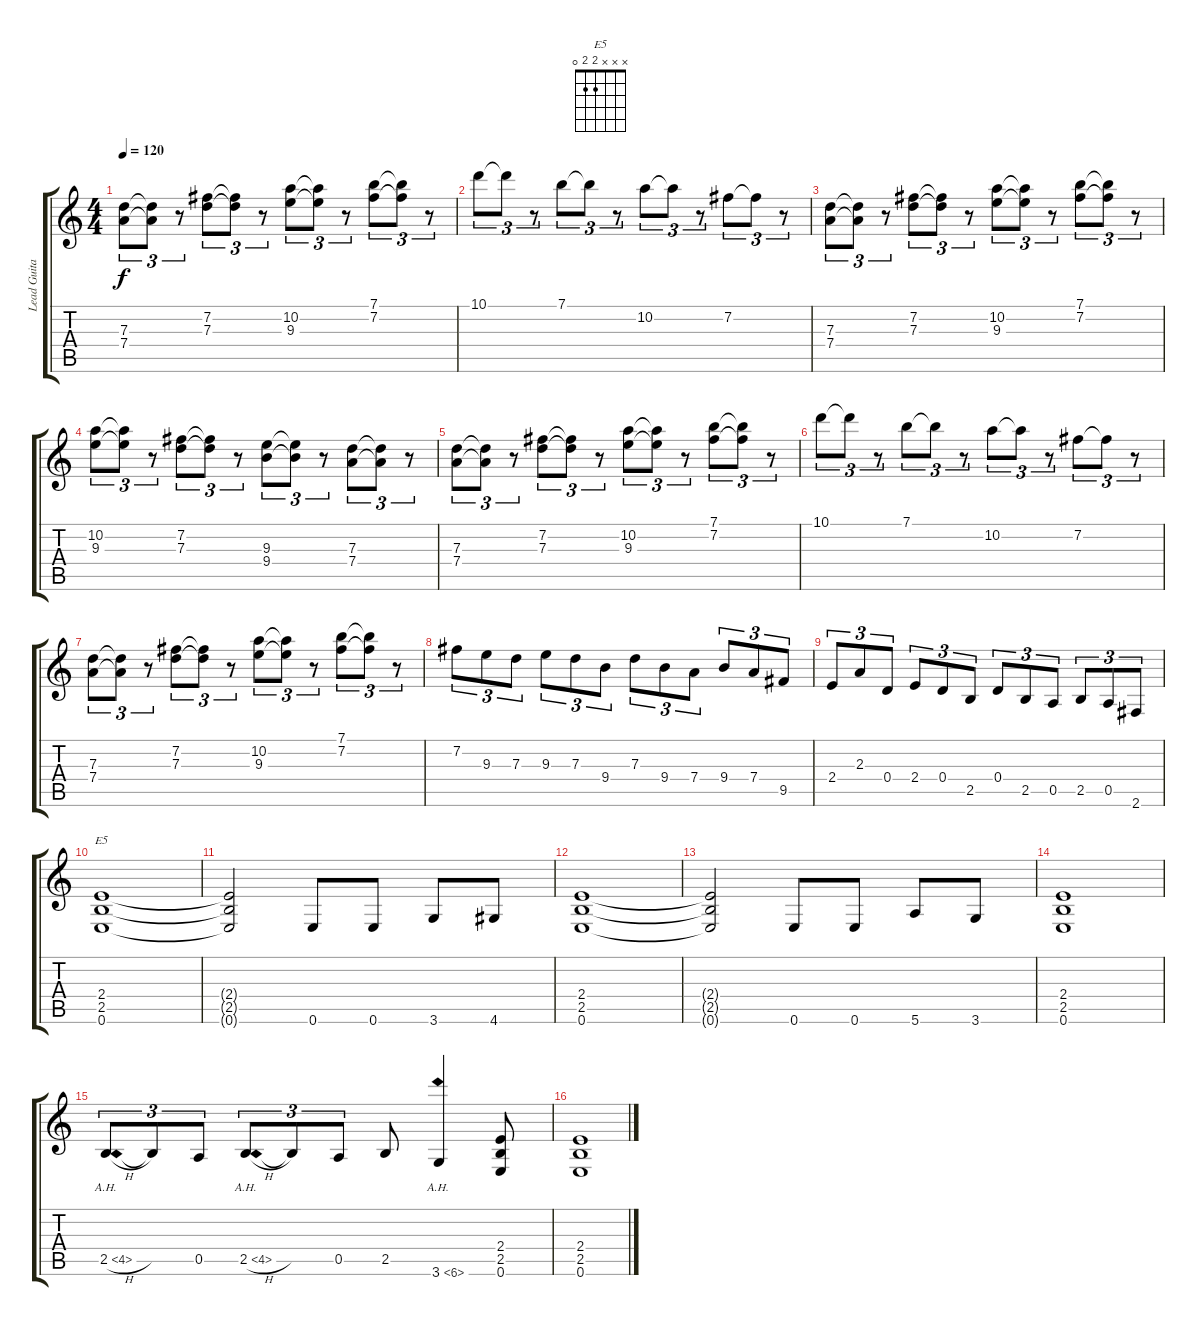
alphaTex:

\track ("Lead Guitar1" "Lead Guita") {instrument overdrivenguitar}
\staff {score tabs}
\tuning (E4 B3 G3 D3 A2 E2) {hide}
\chord ("E5" x x x 2 2 0)
\ts (4 4)
\tempo 120
\clef g2
\ks c
(7.3 7.4).8{tu (3 2) dy f} (7.3{t} 7.4{t}).8{tu (3 2)} r.8{tu (3 2)} (7.2 7.3).8{tu (3 2)} (7.2{t} 7.3{t}).8{tu (3 2)} r.8{tu (3 2)} (10.2 9.3).8{tu (3 2)} (10.2{t} 9.3{t}).8{tu (3 2)} r.8{tu (3 2)} (7.1 7.2).8{tu (3 2)} (7.1{t} 7.2{t}).8{tu (3 2)} r.8{tu (3 2)} |
10.1.8{tu (3 2)} 10.1{t}.8{tu (3 2)} r.8{tu (3 2)} 7.1.8{tu (3 2)} 7.1{t}.8{tu (3 2)} r.8{tu (3 2)} 10.2.8{tu (3 2)} 10.2{t}.8{tu (3 2)} r.8{tu (3 2)} 7.2.8{tu (3 2)} 7.2{t}.8{tu (3 2)} r.8{tu (3 2)} |
(7.3 7.4).8{tu (3 2)} (7.3{t} 7.4{t}).8{tu (3 2)} r.8{tu (3 2)} (7.2 7.3).8{tu (3 2)} (7.2{t} 7.3{t}).8{tu (3 2)} r.8{tu (3 2)} (10.2 9.3).8{tu (3 2)} (10.2{t} 9.3{t}).8{tu (3 2)} r.8{tu (3 2)} (7.1 7.2).8{tu (3 2)} (7.1{t} 7.2{t}).8{tu (3 2)} r.8{tu (3 2)} |
(10.2 9.3).8{tu (3 2)} (10.2{t} 9.3{t}).8{tu (3 2)} r.8{tu (3 2)} (7.2 7.3).8{tu (3 2)} (7.2{t} 7.3{t}).8{tu (3 2)} r.8{tu (3 2)} (9.3 9.4).8{tu (3 2)} (9.3{t} 9.4{t}).8{tu (3 2)} r.8{tu (3 2)} (7.3 7.4).8{tu (3 2)} (7.3{t} 7.4{t}).8{tu (3 2)} r.8{tu (3 2)} |
(7.3 7.4).8{tu (3 2)} (7.3{t} 7.4{t}).8{tu (3 2)} r.8{tu (3 2)} (7.2 7.3).8{tu (3 2)} (7.2{t} 7.3{t}).8{tu (3 2)} r.8{tu (3 2)} (10.2 9.3).8{tu (3 2)} (10.2{t} 9.3{t}).8{tu (3 2)} r.8{tu (3 2)} (7.1 7.2).8{tu (3 2)} (7.1{t} 7.2{t}).8{tu (3 2)} r.8{tu (3 2)} |
10.1.8{tu (3 2)} 10.1{t}.8{tu (3 2)} r.8{tu (3 2)} 7.1.8{tu (3 2)} 7.1{t}.8{tu (3 2)} r.8{tu (3 2)} 10.2.8{tu (3 2)} 10.2{t}.8{tu (3 2)} r.8{tu (3 2)} 7.2.8{tu (3 2)} 7.2{t}.8{tu (3 2)} r.8{tu (3 2)} |
(7.3 7.4).8{tu (3 2)} (7.3{t} 7.4{t}).8{tu (3 2)} r.8{tu (3 2)} (7.2 7.3).8{tu (3 2)} (7.2{t} 7.3{t}).8{tu (3 2)} r.8{tu (3 2)} (10.2 9.3).8{tu (3 2)} (10.2{t} 9.3{t}).8{tu (3 2)} r.8{tu (3 2)} (7.1 7.2).8{tu (3 2)} (7.1{t} 7.2{t}).8{tu (3 2)} r.8{tu (3 2)} |
7.2.8{tu (3 2)} 9.3.8{tu (3 2)} 7.3.8{tu (3 2)} 9.3.8{tu (3 2)} 7.3.8{tu (3 2)} 9.4.8{tu (3 2)} 7.3.8{tu (3 2)} 9.4.8{tu (3 2)} 7.4.8{tu (3 2)} 9.4.8{tu (3 2)} 7.4.8{tu (3 2)} 9.5.8{tu (3 2)} |
2.4.8{tu (3 2)} 2.3.8{tu (3 2)} 0.4.8{tu (3 2)} 2.4.8{tu (3 2)} 0.4.8{tu (3 2)} 2.5.8{tu (3 2)} 0.4.8{tu (3 2)} 2.5.8{tu (3 2)} 0.5.8{tu (3 2)} 2.5.8{tu (3 2)} 0.5.8{tu (3 2)} 2.6.8{tu (3 2)} |
(2.4 2.5 0.6).1{ch "E5"} |
(2.4{t} 2.5{t} 0.6{t}).2 0.6.8 0.6.8 3.6.8 4.6.8 |
(2.4 2.5 0.6).1 |
(2.4{t} 2.5{t} 0.6{t}).2 0.6.8 0.6.8 5.6.8 3.6.8 |
(2.4 2.5 0.6).1 |
2.5{ah 2 h}.8{tu (3 2)} 2.5{t}.8{tu (3 2)} 0.5.8{tu (3 2)} 2.5{ah 2 h}.8{tu (3 2)} 2.5{t}.8{tu (3 2)} 0.5.8{tu (3 2)} 2.5.8 3.6{ah 3}.4 (2.4 2.5 0.6).8 |
(2.4 2.5 0.6).1
